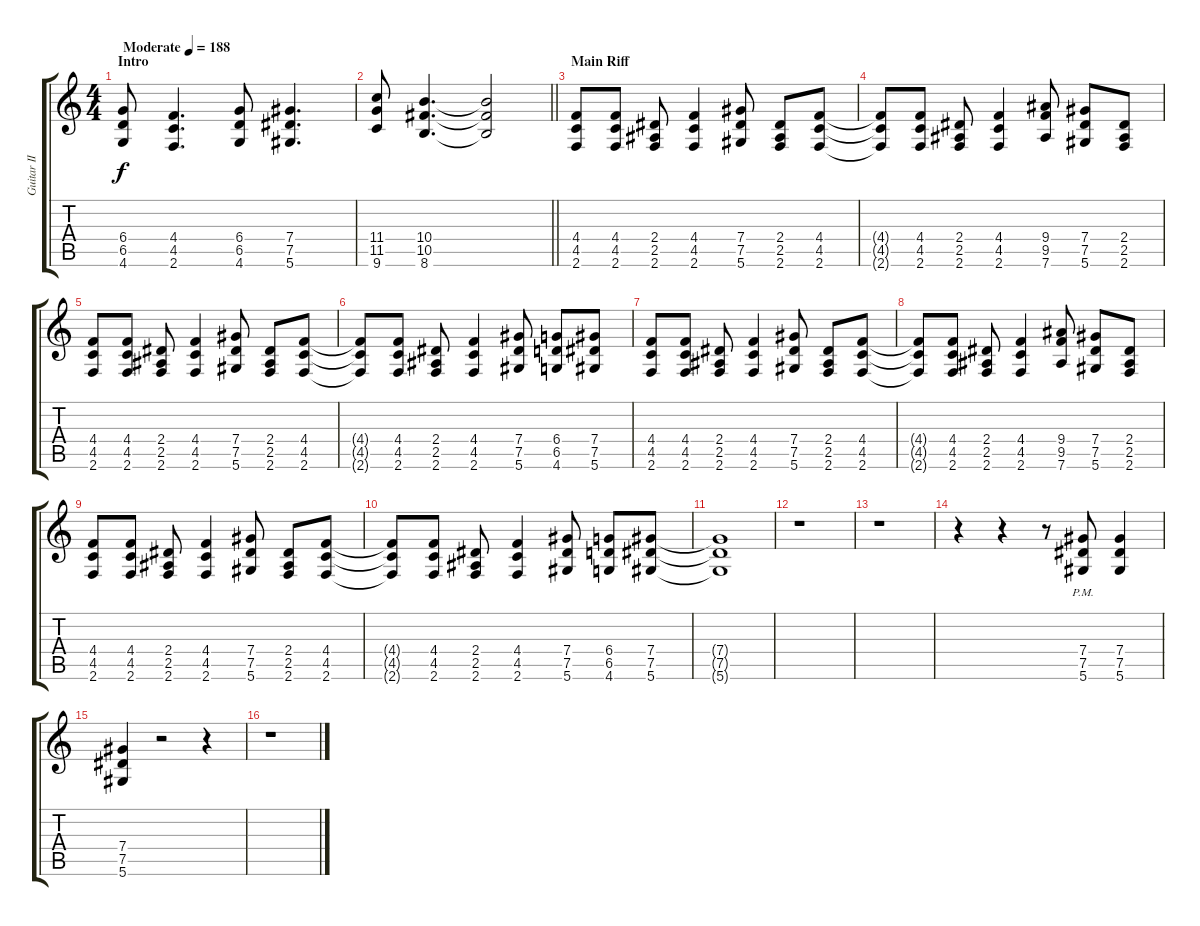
\track ("Guitar II (Hitsugi)" "Guitar II ") {instrument distortionguitar}
\staff {score tabs}
\tuning (Eb4 Bb3 Gb3 Db3 Ab2 Eb2) {hide}
\ts (4 4)
\section ("" "Intro")
\tempo (188 "Moderate")
\clef g2
\ks c
(6.4 6.5 4.6).8{dy f instrument distortionguitar} (4.4 4.5 2.6).4{d} (6.4 6.5 4.6).8 (7.4 7.5 5.6).4{d} |
\barLineRight lightlight
(11.4 11.5 9.6).8 (10.4 10.5 8.6).4{d} (10.4{t} 10.5{t} 8.6{t}).2 |
\section ("" "Main Riff")
(4.4 4.5 2.6).8 (4.4 4.5 2.6).8 (2.4 2.5 2.6).8 (4.4 4.5 2.6).4 (7.4 7.5 5.6).8 (2.4 2.5 2.6).8 (4.4 4.5 2.6).8 |
(4.4{t} 4.5{t} 2.6{t}).8 (4.4 4.5 2.6).8 (2.4 2.5 2.6).8 (4.4 4.5 2.6).4 (9.4 9.5 7.6).8 (7.4 7.5 5.6).8 (2.4 2.5 2.6).8 |
(4.4 4.5 2.6).8 (4.4 4.5 2.6).8 (2.4 2.5 2.6).8 (4.4 4.5 2.6).4 (7.4 7.5 5.6).8 (2.4 2.5 2.6).8 (4.4 4.5 2.6).8 |
(4.4{t} 4.5{t} 2.6{t}).8 (4.4 4.5 2.6).8 (2.4 2.5 2.6).8 (4.4 4.5 2.6).4 (7.4 7.5 5.6).8 (6.4 6.5 4.6).8 (7.4 7.5 5.6).8 |
(4.4 4.5 2.6).8 (4.4 4.5 2.6).8 (2.4 2.5 2.6).8 (4.4 4.5 2.6).4 (7.4 7.5 5.6).8 (2.4 2.5 2.6).8 (4.4 4.5 2.6).8 |
(4.4{t} 4.5{t} 2.6{t}).8 (4.4 4.5 2.6).8 (2.4 2.5 2.6).8 (4.4 4.5 2.6).4 (9.4 9.5 7.6).8 (7.4 7.5 5.6).8 (2.4 2.5 2.6).8 |
(4.4 4.5 2.6).8 (4.4 4.5 2.6).8 (2.4 2.5 2.6).8 (4.4 4.5 2.6).4 (7.4 7.5 5.6).8 (2.4 2.5 2.6).8 (4.4 4.5 2.6).8 |
(4.4{t} 4.5{t} 2.6{t}).8 (4.4 4.5 2.6).8 (2.4 2.5 2.6).8 (4.4 4.5 2.6).4 (7.4 7.5 5.6).8 (6.4 6.5 4.6).8 (7.4 7.5 5.6).8 |
(7.4{t} 7.5{t} 5.6{t}).1 |
r.1 |
r.1 |
r.4 r.4 r.8 (7.4{pm} 7.5 5.6).8 (7.4 7.5 5.6).4 |
(7.4 7.5 5.6).4 r.2 r.4 |
r.1
